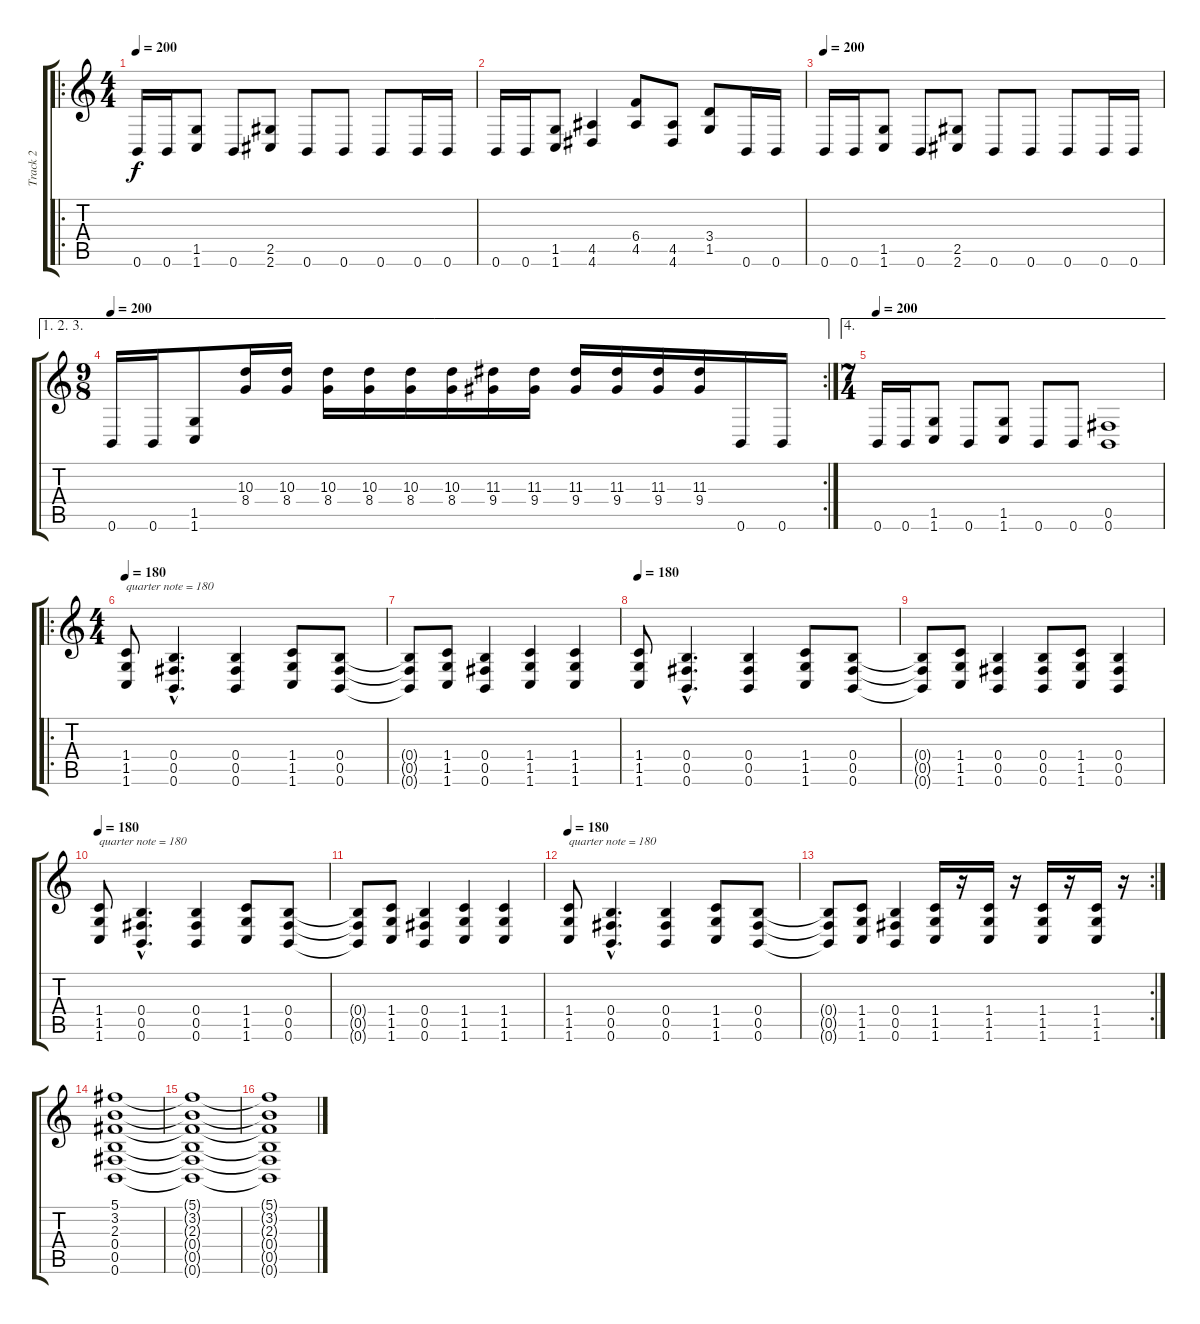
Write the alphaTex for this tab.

\track ("Track 2" "Track 2") {instrument overdrivenguitar}
\staff {score tabs}
\tuning (Db4 Ab3 E3 B2 Gb2 B1) {hide}
\ro
\ts (4 4)
\tempo 200
\clef g2
\ks c
0.6.16{dy f} 0.6.16 (1.5 1.6).8 0.6.8 (2.5 2.6).8 0.6.8 0.6.8 0.6.8 0.6.16 0.6.16 |
0.6.16 0.6.16 (1.5 1.6).8 (4.5 4.6).4 (6.4 4.5).8 (4.5 4.6).8 (3.4 1.5).8 0.6.16 0.6.16 |
\tempo 200
0.6.16 0.6.16 (1.5 1.6).8 0.6.8 (2.5 2.6).8 0.6.8 0.6.8 0.6.8 0.6.16 0.6.16 |
\ae (1 2 3)
\rc 2
\ts (9 8)
\tempo 200
0.6.16 0.6.16 (1.5 1.6).8 (10.3 8.4).16 (10.3 8.4).16 (10.3 8.4).16 (10.3 8.4).16 (10.3 8.4).16 (10.3 8.4).16 (11.3 9.4).16 (11.3 9.4).16 (11.3 9.4).16 (11.3 9.4).16 (11.3 9.4).16 (11.3 9.4).16 0.6.16 0.6.16 |
\ae 4
\ts (7 4)
\tempo 200
0.6.16 0.6.16 (1.5 1.6).8 0.6.8 (1.5 1.6).8 0.6.8 0.6.8 (0.5 0.6).1 |
\ro
\ts (4 4)
\tempo 180
(1.4 1.5 1.6).8{txt "quarter note = 180"} (0.4{hac} 0.5{hac} 0.6{hac}).4{d} (0.4 0.5 0.6).4 (1.4 1.5 1.6).8 (0.4 0.5 0.6).8 |
(0.4{t} 0.5{t} 0.6{t}).8 (1.4 1.5 1.6).8 (0.4 0.5 0.6).4 (1.4 1.5 1.6).4 (1.4 1.5 1.6).4 |
\tempo 180
(1.4 1.5 1.6).8 (0.4{hac} 0.5{hac} 0.6{hac}).4{d} (0.4 0.5 0.6).4 (1.4 1.5 1.6).8 (0.4 0.5 0.6).8 |
(0.4{t} 0.5{t} 0.6{t}).8 (1.4 1.5 1.6).8 (0.4 0.5 0.6).4 (0.4 0.5 0.6).8 (1.4 1.5 1.6).8 (0.4 0.5 0.6).4 |
\tempo 180
(1.4 1.5 1.6).8{txt "quarter note = 180"} (0.4{hac} 0.5{hac} 0.6{hac}).4{d} (0.4 0.5 0.6).4 (1.4 1.5 1.6).8 (0.4 0.5 0.6).8 |
(0.4{t} 0.5{t} 0.6{t}).8 (1.4 1.5 1.6).8 (0.4 0.5 0.6).4 (1.4 1.5 1.6).4 (1.4 1.5 1.6).4 |
\tempo 180
(1.4 1.5 1.6).8{txt "quarter note = 180"} (0.4{hac} 0.5{hac} 0.6{hac}).4{d} (0.4 0.5 0.6).4 (1.4 1.5 1.6).8 (0.4 0.5 0.6).8 |
\rc 2
(0.4{t} 0.5{t} 0.6{t}).8 (1.4 1.5 1.6).8 (0.4 0.5 0.6).4 (1.4 1.5 1.6).16 r.16 (1.4 1.5 1.6).16 r.16 (1.4 1.5 1.6).16 r.16 (1.4 1.5 1.6).16 r.16 |
(5.1 3.2 2.3 0.4 0.5 0.6).1 |
(5.1{t} 3.2{t} 2.3{t} 0.4{t} 0.5{t} 0.6{t}).1 |
(5.1{t} 3.2{t} 2.3{t} 0.4{t} 0.5{t} 0.6{t}).1
